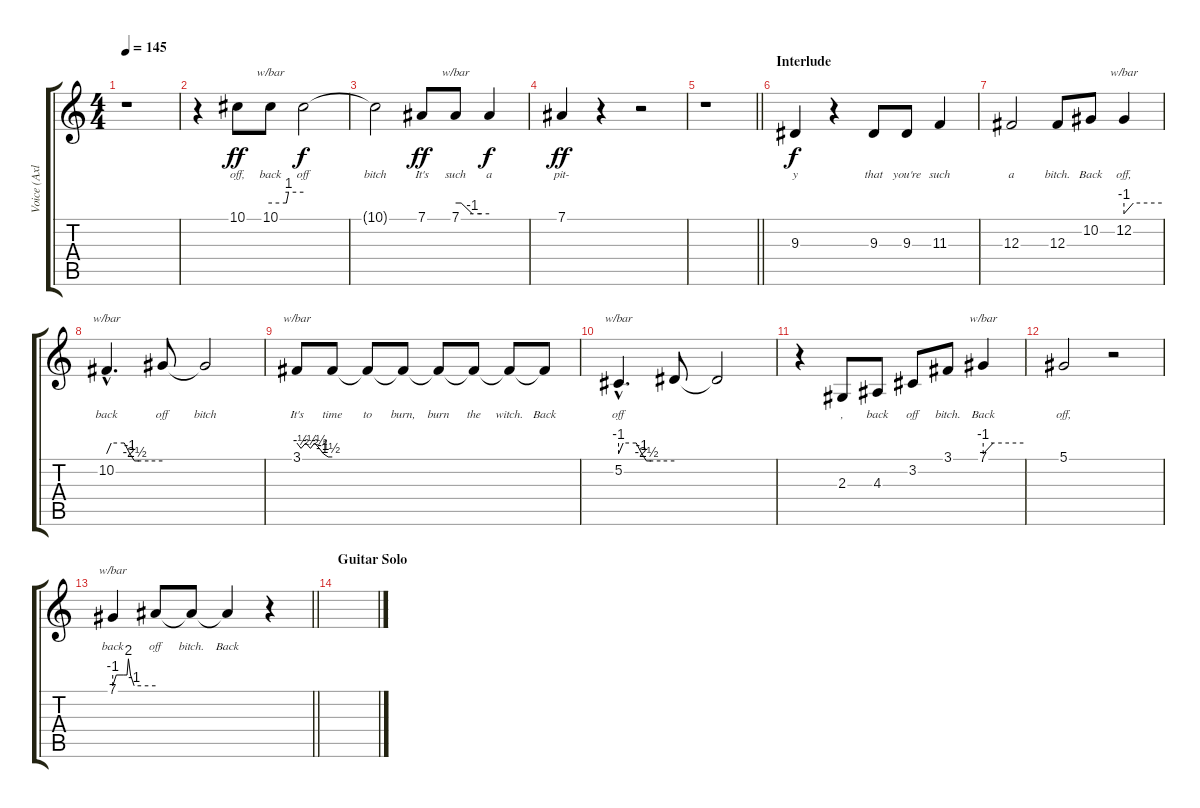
\track ("Voice (Axl)" "Voice (Axl") {instrument lead2sawtooth}
\staff {score tabs}
\tuning (Eb4 Bb3 Gb3 Db3 Ab2 Eb2) {hide}
\ts (4 4)
\tempo 145
\clef g2
\ks c
r.1{dy ff} |
r.4 10.1.8{lyrics (0 "off,") lyrics (1 "") lyrics (2 "") lyrics (3 "") lyrics (4 "")} 10.1.8{tbe (custom default 0 0 29 0 33 4 60 4) lyrics (0 "back") lyrics (1 "") lyrics (2 "") lyrics (3 "") lyrics (4 "")} 10.1{t}.2{lyrics (0 "off") lyrics (1 "") lyrics (2 "") lyrics (3 "") lyrics (4 "") dy f} |
10.1{t}.2{lyrics (0 "bitch") lyrics (1 "") lyrics (2 "") lyrics (3 "") lyrics (4 "")} 7.1.8{lyrics (0 "It's") lyrics (1 "") lyrics (2 "") lyrics (3 "") lyrics (4 "") dy ff} 7.1.8{tbe (custom default 0 0 10 0 30 -4 45 -4 60 -4) lyrics (0 "such") lyrics (1 "") lyrics (2 "") lyrics (3 "") lyrics (4 "")} 7.1{t}.4{lyrics (0 "a") lyrics (1 "") lyrics (2 "") lyrics (3 "") lyrics (4 "") dy f} |
7.1.4{lyrics (0 "pit-") lyrics (1 "") lyrics (2 "") lyrics (3 "") lyrics (4 "") dy ff} r.4 r.2 |
\barLineRight lightlight
r.1 |
\section ("" "Interlude")
9.3.4{lyrics (0 "y") lyrics (1 "") lyrics (2 "") lyrics (3 "") lyrics (4 "") dy f} r.4 9.3.8{lyrics (0 "that") lyrics (1 "") lyrics (2 "") lyrics (3 "") lyrics (4 "")} 9.3.8{lyrics (0 "you're") lyrics (1 "") lyrics (2 "") lyrics (3 "") lyrics (4 "")} 11.3.4{lyrics (0 "such") lyrics (1 "") lyrics (2 "") lyrics (3 "") lyrics (4 "")} |
12.3.2{lyrics (0 "a") lyrics (1 "") lyrics (2 "") lyrics (3 "") lyrics (4 "")} 12.3.8{lyrics (0 "bitch.") lyrics (1 "") lyrics (2 "") lyrics (3 "") lyrics (4 "")} 10.2.8{lyrics (0 "Back") lyrics (1 "") lyrics (2 "") lyrics (3 "") lyrics (4 "")} 12.2.4{tbe (custom default 0 -4 15 0 60 0) lyrics (0 "off,") lyrics (1 "") lyrics (2 "") lyrics (3 "") lyrics (4 "")} |
10.2{hac}.4{d tbe (custom default 0 -4 5 0 19 0 25 -4 30 -10 35 -10 45 -10 60 -10) lyrics (0 "back") lyrics (1 "") lyrics (2 "") lyrics (3 "") lyrics (4 "")} 10.2{t}.8{lyrics (0 "off") lyrics (1 "") lyrics (2 "") lyrics (3 "") lyrics (4 "")} 10.2{t}.2{lyrics (0 "bitch") lyrics (1 "") lyrics (2 "") lyrics (3 "") lyrics (4 "")} |
3.1.8{tbe (custom default 0 0 7 -2 15 0 23 -2 30 0 38 -2 45 -4 53 -6 60 -6) lyrics (0 "It's") lyrics (1 "") lyrics (2 "") lyrics (3 "") lyrics (4 "")} 3.1{t}.8{lyrics (0 "time") lyrics (1 "") lyrics (2 "") lyrics (3 "") lyrics (4 "")} 3.1{t}.8{lyrics (0 "to") lyrics (1 "") lyrics (2 "") lyrics (3 "") lyrics (4 "")} 3.1{t}.8{lyrics (0 "burn,") lyrics (1 "") lyrics (2 "") lyrics (3 "") lyrics (4 "")} 3.1{t}.8{lyrics (0 "burn") lyrics (1 "") lyrics (2 "") lyrics (3 "") lyrics (4 "")} 3.1{t}.8{lyrics (0 "the") lyrics (1 "") lyrics (2 "") lyrics (3 "") lyrics (4 "")} 3.1{t}.8{lyrics (0 "witch.") lyrics (1 "") lyrics (2 "") lyrics (3 "") lyrics (4 "")} 3.1{t}.8{lyrics (0 "Back") lyrics (1 "") lyrics (2 "") lyrics (3 "") lyrics (4 "")} |
5.2{hac}.4{d tbe (custom default 0 -4 5 0 19 0 25 -4 30 -10 35 -10 45 -10 60 -10) lyrics (0 "off") lyrics (1 "") lyrics (2 "") lyrics (3 "") lyrics (4 "")} 5.2{t}.8{lyrics (0 "") lyrics (1 "") lyrics (2 "") lyrics (3 "") lyrics (4 "")} 5.2{t}.2{lyrics (0 "") lyrics (1 "") lyrics (2 "") lyrics (3 "") lyrics (4 "")} |
r.4 2.3.8{lyrics (0 ",") lyrics (1 "") lyrics (2 "") lyrics (3 "") lyrics (4 "")} 4.3.8{lyrics (0 "back") lyrics (1 "") lyrics (2 "") lyrics (3 "") lyrics (4 "")} 3.2.8{lyrics (0 "off") lyrics (1 "") lyrics (2 "") lyrics (3 "") lyrics (4 "")} 3.1.8{lyrics (0 "bitch.") lyrics (1 "") lyrics (2 "") lyrics (3 "") lyrics (4 "")} 7.1.4{tbe (custom default 0 -4 15 0 60 0) lyrics (0 "Back") lyrics (1 "") lyrics (2 "") lyrics (3 "") lyrics (4 "")} |
5.1.2{lyrics (0 "off,") lyrics (1 "") lyrics (2 "") lyrics (3 "") lyrics (4 "")} r.2 |
\barLineRight lightlight
7.1.4{tbe (custom default 0 -4 5 0 15 0 20 0 22 8 25 0 30 -4 60 -4) lyrics (0 "back") lyrics (1 "") lyrics (2 "") lyrics (3 "") lyrics (4 "")} 7.1{t}.8{lyrics (0 "off") lyrics (1 "") lyrics (2 "") lyrics (3 "") lyrics (4 "")} 7.1{t}.8{lyrics (0 "bitch.") lyrics (1 "") lyrics (2 "") lyrics (3 "") lyrics (4 "")} 7.1{t}.4{lyrics (0 "Back") lyrics (1 "") lyrics (2 "") lyrics (3 "") lyrics (4 "")} r.4 |
\section ("" "Guitar Solo")
